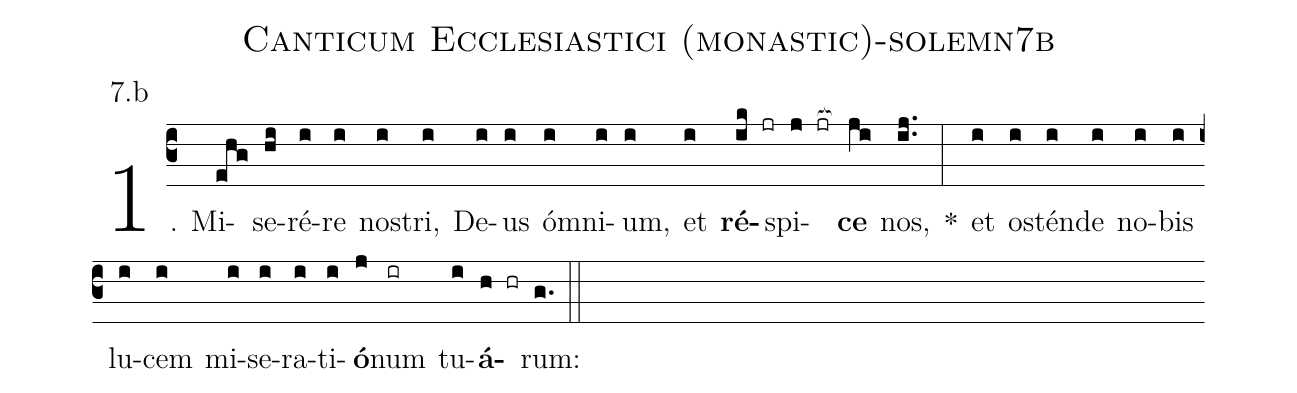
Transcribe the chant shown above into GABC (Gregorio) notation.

name: Canticum Ecclesiastici (monastic)-solemn7b;
annotation: 7.b;
%%
(c3)1. Mi(ehg)se(hi)ré(i)re(i) nos(i)tri,(i) De(i)us(i) óm(i)ni(i)um,(i) et(i) <b>ré</b>(ik jr)spi(j jr[ocb:1{])<b>ce</b>(ji[ocb:0}]) nos,(ij..) *(:) et(i) os(i)tén(i)de(i) no(i)bis(i) lu(i)cem(i) mi(i)se(i)ra(i)ti(i)<b>ó</b>(j)num(ir) tu(i)<b>á</b>(h hr)rum:(g.) (::)
